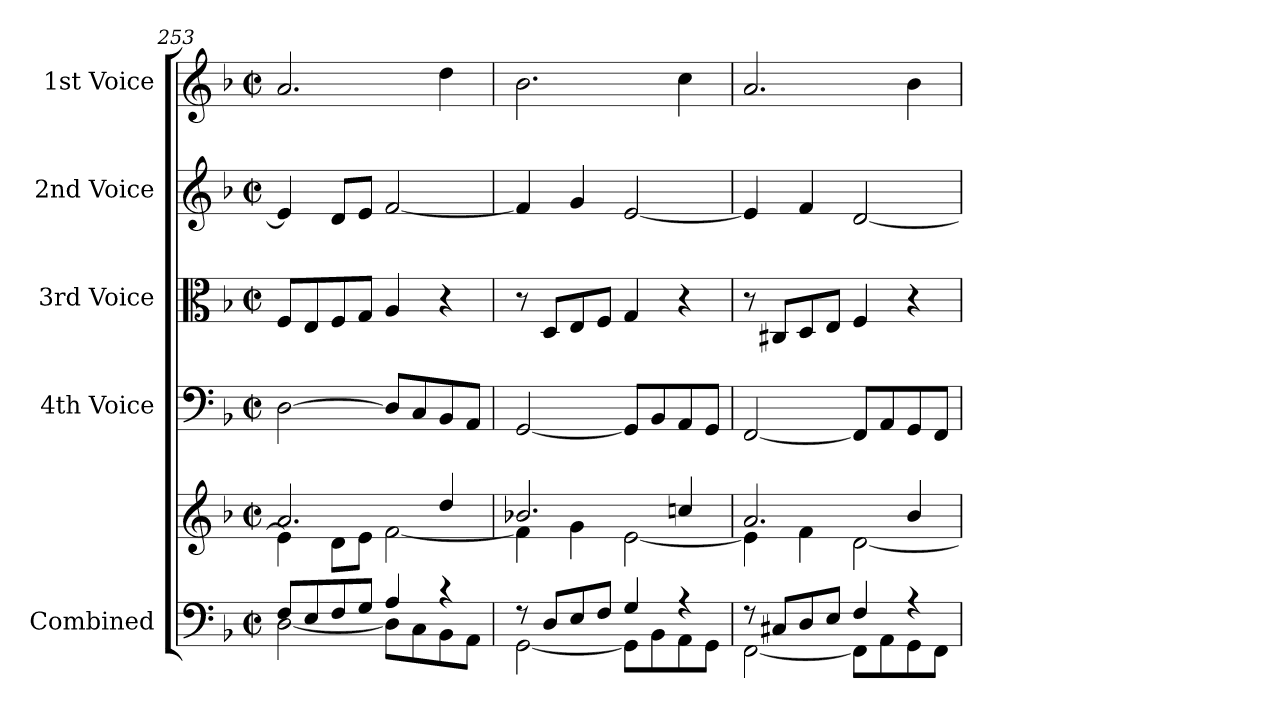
**kern	**kern	**kern	**kern	**kern	**kern
*part5	*part5	*part4	*part3	*part2	*part1
*staff6	*staff5	*staff4	*staff3	*staff2	*staff1
*I"Combined	*	*I"4th Voice	*I"3rd Voice	*I"2nd Voice	*I"1st Voice
*clefF4	*clefG2	*clefF4	*clefC3	*clefG2	*clefG2
*k[b-]	*k[b-]	*k[b-]	*k[b-]	*k[b-]	*k[b-]
*M2/2	*M2/2	*M2/2	*M2/2	*M2/2	*M2/2
*met(c|)	*met(c|)	*met(c|)	*met(c|)	*met(c|)	*met(c|)
=253	=253	=253	=253	=253	=253
*^	*^	*	*	*	*
8F/L	[2D\	2.a/	4e\]	[2D\	8F/L	4e/]	2.a/
8E/	.	.	.	.	8E/	.	.
8F/	.	.	8d\L	.	8F/	8d/L	.
8G/J	.	.	8e\J	.	8G/J	8e/J	.
4A/	8D\L]	.	[2f\	8D/L]	4A/	[2f/	.
.	8C\	.	.	8C/	.	.	.
4r	8BB-\	4dd/	.	8BB-/	4r	.	4dd\
.	8AA\J	.	.	8AA/J	.	.	.
=254	=254	=254	=254	=254	=254	=254	=254
8r	[2GG\	2.b-X/	4f\]	[2GG/	8r	4f/]	2.b-\
8D/L	.	.	.	.	8D/L	.	.
8E/	.	.	4g\	.	8E/	4g/	.
8F/J	.	.	.	.	8F/J	.	.
4G/	8GG\L]	.	[2e\	8GG/L]	4G/	[2e/	.
.	8BB-\	.	.	8BB-/	.	.	.
4r	8AA\	4ccn/	.	8AA/	4r	.	4cc\
.	8GG\J	.	.	8GG/J	.	.	.
!!LO:PB:g=z
=255	=255	=255	=255	=255	=255	=255	=255
8r	[2FF\	2.a/	4e\]	[2FF/	8r	4e/]	2.a/
8C#X/L	.	.	.	.	8C#X/L	.	.
8D/	.	.	4f\	.	8D/	4f/	.
8E/J	.	.	.	.	8E/J	.	.
4F/	8FF\L]	.	[2d\	8FF/L]	4F/	[2d/	.
.	8AA\	.	.	8AA/	.	.	.
4r	8GG\	4b-/	.	8GG/	4r	.	4b-\
.	8FF\J	.	.	8FF/J	.	.	.
*v	*v	*	*	*	*	*	*
*	*v	*v	*	*	*	*
=	=	=	=	=	=
*-	*-	*-	*-	*-	*-
